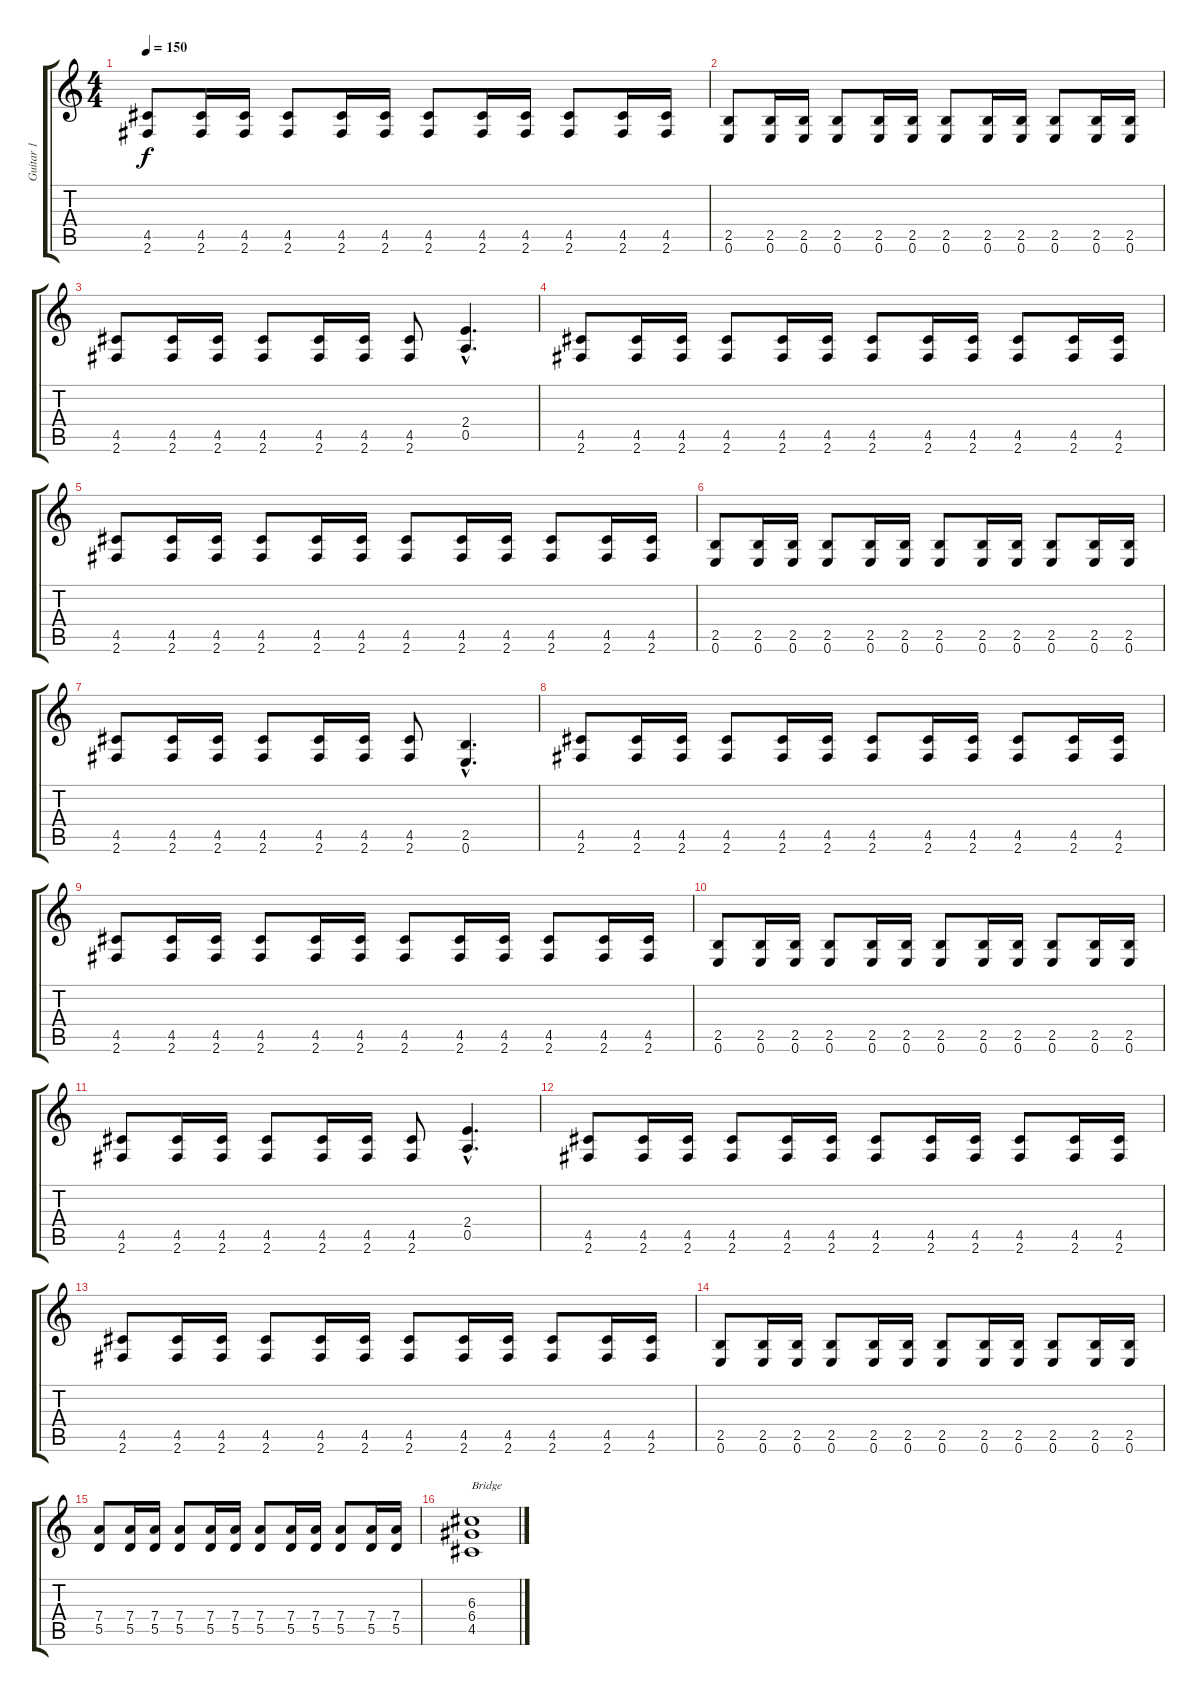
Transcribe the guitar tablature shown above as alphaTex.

\track ("Guitar 1" "Guitar 1") {instrument distortionguitar}
\staff {score tabs}
\tuning (E4 B3 G3 D3 A2 E2) {hide}
\ts (4 4)
\tempo 150
\clef g2
\ks c
(4.5 2.6).8{dy f} (4.5 2.6).16 (4.5 2.6).16 (4.5 2.6).8 (4.5 2.6).16 (4.5 2.6).16 (4.5 2.6).8 (4.5 2.6).16 (4.5 2.6).16 (4.5 2.6).8 (4.5 2.6).16 (4.5 2.6).16 |
(2.5 0.6).8 (2.5 0.6).16 (2.5 0.6).16 (2.5 0.6).8 (2.5 0.6).16 (2.5 0.6).16 (2.5 0.6).8 (2.5 0.6).16 (2.5 0.6).16 (2.5 0.6).8 (2.5 0.6).16 (2.5 0.6).16 |
(4.5 2.6).8 (4.5 2.6).16 (4.5 2.6).16 (4.5 2.6).8 (4.5 2.6).16 (4.5 2.6).16 (4.5 2.6).8 (2.4{hac} 0.5{hac}).4{d} |
(4.5 2.6).8 (4.5 2.6).16 (4.5 2.6).16 (4.5 2.6).8 (4.5 2.6).16 (4.5 2.6).16 (4.5 2.6).8 (4.5 2.6).16 (4.5 2.6).16 (4.5 2.6).8 (4.5 2.6).16 (4.5 2.6).16 |
(4.5 2.6).8 (4.5 2.6).16 (4.5 2.6).16 (4.5 2.6).8 (4.5 2.6).16 (4.5 2.6).16 (4.5 2.6).8 (4.5 2.6).16 (4.5 2.6).16 (4.5 2.6).8 (4.5 2.6).16 (4.5 2.6).16 |
(2.5 0.6).8 (2.5 0.6).16 (2.5 0.6).16 (2.5 0.6).8 (2.5 0.6).16 (2.5 0.6).16 (2.5 0.6).8 (2.5 0.6).16 (2.5 0.6).16 (2.5 0.6).8 (2.5 0.6).16 (2.5 0.6).16 |
(4.5 2.6).8 (4.5 2.6).16 (4.5 2.6).16 (4.5 2.6).8 (4.5 2.6).16 (4.5 2.6).16 (4.5 2.6).8 (2.5{hac} 0.6{hac}).4{d} |
(4.5 2.6).8 (4.5 2.6).16 (4.5 2.6).16 (4.5 2.6).8 (4.5 2.6).16 (4.5 2.6).16 (4.5 2.6).8 (4.5 2.6).16 (4.5 2.6).16 (4.5 2.6).8 (4.5 2.6).16 (4.5 2.6).16 |
(4.5 2.6).8 (4.5 2.6).16 (4.5 2.6).16 (4.5 2.6).8 (4.5 2.6).16 (4.5 2.6).16 (4.5 2.6).8 (4.5 2.6).16 (4.5 2.6).16 (4.5 2.6).8 (4.5 2.6).16 (4.5 2.6).16 |
(2.5 0.6).8 (2.5 0.6).16 (2.5 0.6).16 (2.5 0.6).8 (2.5 0.6).16 (2.5 0.6).16 (2.5 0.6).8 (2.5 0.6).16 (2.5 0.6).16 (2.5 0.6).8 (2.5 0.6).16 (2.5 0.6).16 |
(4.5 2.6).8 (4.5 2.6).16 (4.5 2.6).16 (4.5 2.6).8 (4.5 2.6).16 (4.5 2.6).16 (4.5 2.6).8 (2.4{hac} 0.5{hac}).4{d} |
(4.5 2.6).8 (4.5 2.6).16 (4.5 2.6).16 (4.5 2.6).8 (4.5 2.6).16 (4.5 2.6).16 (4.5 2.6).8 (4.5 2.6).16 (4.5 2.6).16 (4.5 2.6).8 (4.5 2.6).16 (4.5 2.6).16 |
(4.5 2.6).8 (4.5 2.6).16 (4.5 2.6).16 (4.5 2.6).8 (4.5 2.6).16 (4.5 2.6).16 (4.5 2.6).8 (4.5 2.6).16 (4.5 2.6).16 (4.5 2.6).8 (4.5 2.6).16 (4.5 2.6).16 |
(2.5 0.6).8 (2.5 0.6).16 (2.5 0.6).16 (2.5 0.6).8 (2.5 0.6).16 (2.5 0.6).16 (2.5 0.6).8 (2.5 0.6).16 (2.5 0.6).16 (2.5 0.6).8 (2.5 0.6).16 (2.5 0.6).16 |
(7.4 5.5).8 (7.4 5.5).16 (7.4 5.5).16 (7.4 5.5).8 (7.4 5.5).16 (7.4 5.5).16 (7.4 5.5).8 (7.4 5.5).16 (7.4 5.5).16 (7.4 5.5).8 (7.4 5.5).16 (7.4 5.5).16 |
(6.3 6.4 4.5).1{txt "Bridge"}
